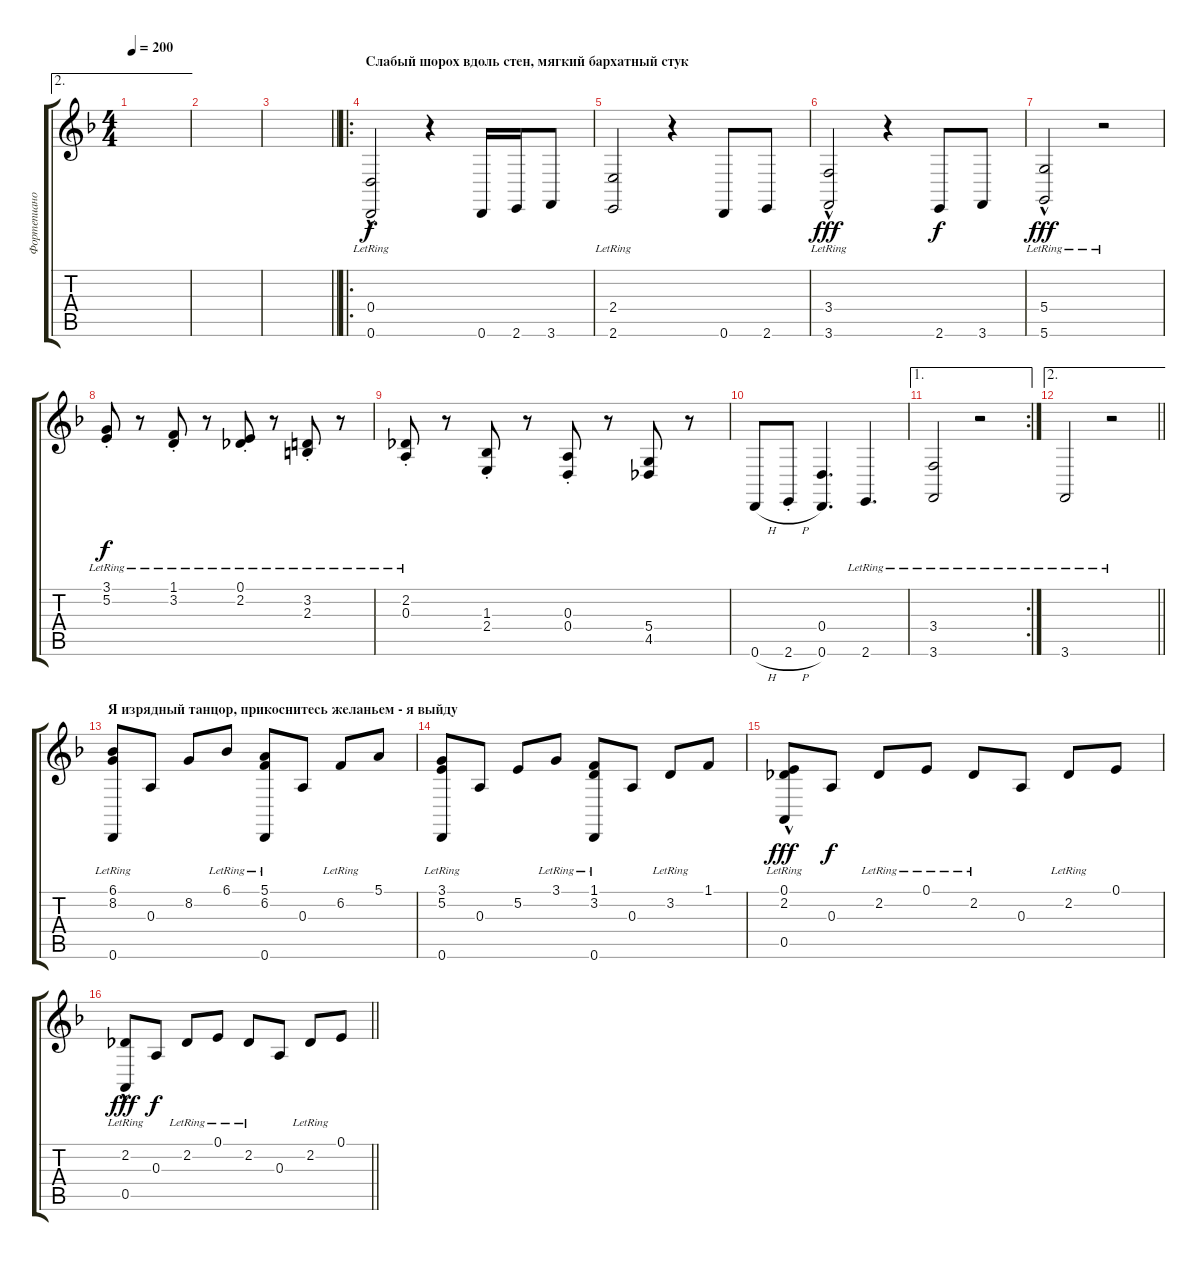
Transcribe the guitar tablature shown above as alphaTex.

\track ("Фортепиано" "Фортепиано") {instrument electricgrandpiano}
\staff {score tabs}
\tuning (E4 B3 A3 D3 A2 D2) {hide}
\ae 2
\ts (4 4)
\tempo 200
\clef g2
\ks f
|
|
\barLineRight lightlight
|
\ro
\section ("" "Слабый шорох вдоль стен, мягкий бархатный стук")
(0.4 0.6{hac lr}).2 r.4 0.6.16{dy f} 2.6.16 3.6.8 |
(2.4 2.6{lr}).2 r.4 0.6.8 2.6.8 |
(3.4 3.6{hac lr}).2{dy fff} r.4 2.6.8{dy f} 3.6.8 |
(5.4 5.6{hac lr}).2{dy fff} r.2 |
(3.1 5.2{st lr}).8{dy f} r.8 (1.1{st} 3.2{lr}).8 r.8 (0.1 2.2{st lr}).8 r.8 (3.2{lr} 2.3{st}).8 r.8 |
(2.2{lr} 0.3{st lr}).8 r.8 (1.3{st} 2.4).8 r.8 (0.3 0.4{st}).8 r.8 (5.4 4.5).8 r.8 |
0.6{h}.8 2.6{h st}.8 (0.4 0.6).4{d} 2.6{lr}.4{d} |
\ae 1
\rc 2
(3.4 3.6{lr}).2 r.2 |
\ae 2
\barLineRight lightlight
3.6{lr}.2 r.2 |
\section ("" "Я изрядный танцор, прикоснитесь желаньем - я выйду")
(6.1{lr} 8.2{lr} 0.6{lr}).8 0.3.8 8.2.8 6.1{lr}.8 (5.1{lr} 6.2{lr} 0.6{lr}).8 0.3.8 6.2{lr}.8 5.1.8 |
(3.1{lr} 5.2{lr} 0.6{lr}).8 0.3.8 5.2.8 3.1{lr}.8 (1.1{lr} 3.2{lr} 0.6{lr}).8 0.3.8 3.2{lr}.8 1.1.8 |
(0.1{lr} 2.2{lr} 0.5{hac lr}).8{dy fff} 0.3.8{dy f} 2.2{lr}.8 0.1{lr}.8 2.2{lr}.8 0.3.8 2.2{lr}.8 0.1.8 |
\barLineRight lightlight
(2.2{lr} 0.5{hac lr}).8{dy fff} 0.3.8{dy f} 2.2{lr}.8 0.1{lr}.8 2.2{lr}.8 0.3.8 2.2{lr}.8 0.1.8
